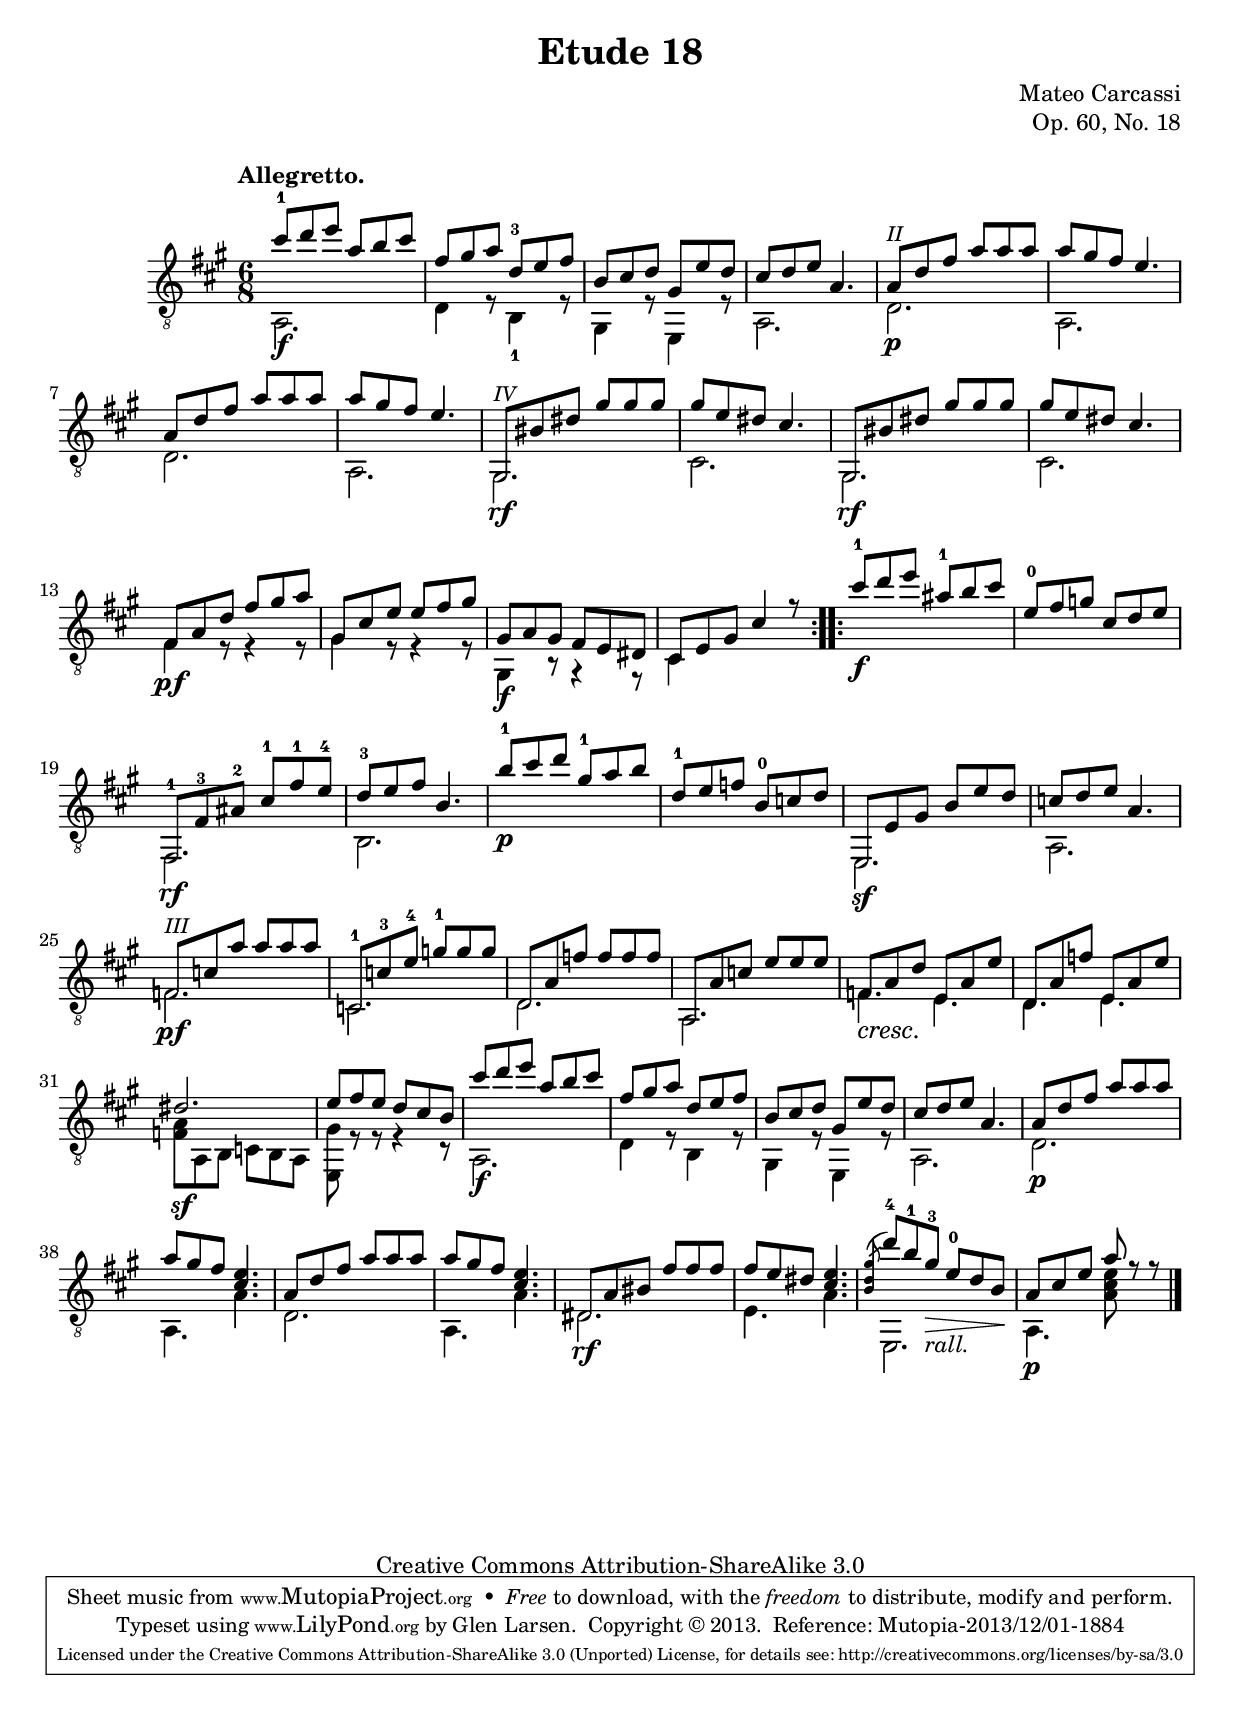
\version "2.16.1"
\header {
  title = "Etude 18"
  composer = "Mateo Carcassi"
  opus = "Op. 60, No. 18"
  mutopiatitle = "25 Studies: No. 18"
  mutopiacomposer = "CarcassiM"
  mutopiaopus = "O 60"
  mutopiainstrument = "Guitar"
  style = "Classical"
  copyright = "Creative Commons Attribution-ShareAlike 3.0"
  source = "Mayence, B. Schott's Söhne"
  % From Boije 94
  date = "1853"
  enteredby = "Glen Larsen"
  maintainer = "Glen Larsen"
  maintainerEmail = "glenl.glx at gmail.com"

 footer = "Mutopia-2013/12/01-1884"
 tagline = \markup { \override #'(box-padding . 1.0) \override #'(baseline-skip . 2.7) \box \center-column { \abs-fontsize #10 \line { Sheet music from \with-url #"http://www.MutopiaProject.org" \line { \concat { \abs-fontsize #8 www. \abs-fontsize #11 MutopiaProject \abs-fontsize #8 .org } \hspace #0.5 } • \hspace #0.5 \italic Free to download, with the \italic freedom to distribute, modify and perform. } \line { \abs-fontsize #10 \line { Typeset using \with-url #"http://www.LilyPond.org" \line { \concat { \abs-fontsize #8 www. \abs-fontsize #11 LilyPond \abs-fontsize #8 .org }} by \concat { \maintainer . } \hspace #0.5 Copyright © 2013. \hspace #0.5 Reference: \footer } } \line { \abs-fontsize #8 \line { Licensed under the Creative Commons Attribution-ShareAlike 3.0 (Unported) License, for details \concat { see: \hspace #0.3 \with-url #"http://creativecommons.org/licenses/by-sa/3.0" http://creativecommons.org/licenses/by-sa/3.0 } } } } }
}

global = {
  \time 6/8
  \key a \major
}

rf = #(make-dynamic-script "rf")
pf = #(make-dynamic-script "pf")
gpos = #(define-music-function (parser location text) (string?)
	 #{ \mark\markup{\teeny\italic #text } #})

\paper {
  % add space between composer/opus markup and first staff
  markup-system-spacing #'padding = #3
  % add a little space between composer and opus
  markup-markup-spacing #'padding = #1.2
  top-margin = #8
  bottom-margin = #10
}

\layout {
  \context {
    \Voice
    \override StringNumber #'stencil = ##f
  }
  \context {
    \Staff
    \override Fingering #'staff-padding = #'()
    \override Fingering #'add-stem-support = ##t
    \mergeDifferentlyDottedOn
    \mergeDifferentlyHeadedOn
  }
  \context {
    \Dynamics
    \override DynamicTextSpanner #'style = #'none
  }
}

upperVoice = \relative c'' {
  \voiceOne
  \tempo "Allegretto."
  \repeat volta 2 {
    <cis-1>8\f d e a, b cis |
    fis,8 gis a <d,-3> e fis |
    b,8 cis d gis, e' d |
    cis8 d e a,4. |
    a8\p^\markup{\small\italic II} d fis a a a |

    a8 gis fis e4. |
    a,8 d fis a a a |
    a8 gis fis e4. |
    gis,,8\rf^\markup{\small\italic IV} bis' dis gis gis gis |
    gis8 e dis cis4. |

    gis,8\rf bis' dis gis gis gis |
    gis8 e dis cis4. |
    fis,8\pf a d fis gis a |
    gis,8 cis e e fis gis |
    gis,8\f a gis fis e dis |

    cis8 e gis cis4 r8
  }
  \repeat volta 2 {
    <cis'-1>8\f d e <ais,-1> b cis |
    <e,-0>8 fis g cis, d e |
    <fis,,-1>8\rf <fis'-3> <ais-2> <cis-1> <fis-1> <e-4> |
    <d-3>8 e fis b,4. |

    <b'-1>8\p cis d <gis,-1> a b |
    <d,-1>8 e f <b,-0> c d |
    e,,8\sf e' gis b e d |
    c8 d e a,4. |
    f8\pf^\markup{\small\italic III} c' a' a a a |

    <cis,,-1>8 <c'-3> <e-4> <g-1> g g |
    d,8 a' f' f f f |
    a,,8 a' c e e e |
    f,8\cresc a\! d e, a e' |
    d,8 a' f' e, a e' |

    dis2.\sf |
    e8 fis e d cis b |
    cis'8\f d e a, b cis |
    fis, gis a d, e fis |
    b,8 cis d gis, e' d |

    cis8 d e a,4. |
    a8\p d fis a a a |
    a8 gis fis <e cis>4. |
    a,8 d fis a a a |
    a8 gis fis <e cis>4. |

    dis,8\rf a' bis fis' fis fis |
    fis8 e dis <e cis>4. |
    \acciaccatura{<b d gis>8}<d'-4>8 <b-1> <gis-3>_\markup{\italic rall.}\> <e-0> d b\! |
    a8\p cis e a8 r r |
    
  }

  \bar "|."
}

lowerVoice = \relative c {
  \voiceTwo
  \set fingeringOrientations = #'(down)
  a2. |
  d4 r8 <b-1>4 r8 |
  gis4 r8 e4 r8 |
  a2. |
  d2. |

  a2. |
  d2. |
  a2. |
  gis2. |
  cis2. |

  gis2. |
  cis2. |
  fis4 r8 r4 r8 |
  gis4 r8 r4 r8 |
  gis,4 r8 r4 r8 |

  cis4 s8 s4. |
  s2. |
  s2. |
  fis,2. |
  b2. |

  s2. |
  s2. |
  e,2. |
  a2. |
  f'2. |

  c2. |
  d2. |
  a2. |
  f'4. e |
  d4. e |

  <a f>8 a, b c b a |
  <e gis'>8 r r r4 r8 |
  a2. |
  d4 r8 b4 r8 |
  gis4 r8 e4 r8 |

  a2. |
  d2. |
  a4. a' |
  d,2. |
  a4. a' |

  dis,2. |
  e4. a |
  e,2. |
  a4. <a' cis e >8 s s |
}

\score {
  <<
    \new Staff = "Guitar"
    <<
      \set Staff.midiInstrument = #"acoustic guitar (nylon)"
      \global
      \clef "treble_8"
      \context Voice = "upperVoice" \upperVoice
      \context Voice = "lowerVoice" \lowerVoice
    >>
%{
    \new TabStaff = "Guitar tabs"
    <<
      \clef "moderntab"
      \global
      \context TabVoice = "upperVoice" \upperVoice
      \context TabVoice = "lowerVoice" \lowerVoice
    >>
%}
  >>
  \layout { }
  \midi {
    \tempo 4 = 180
  }
}
